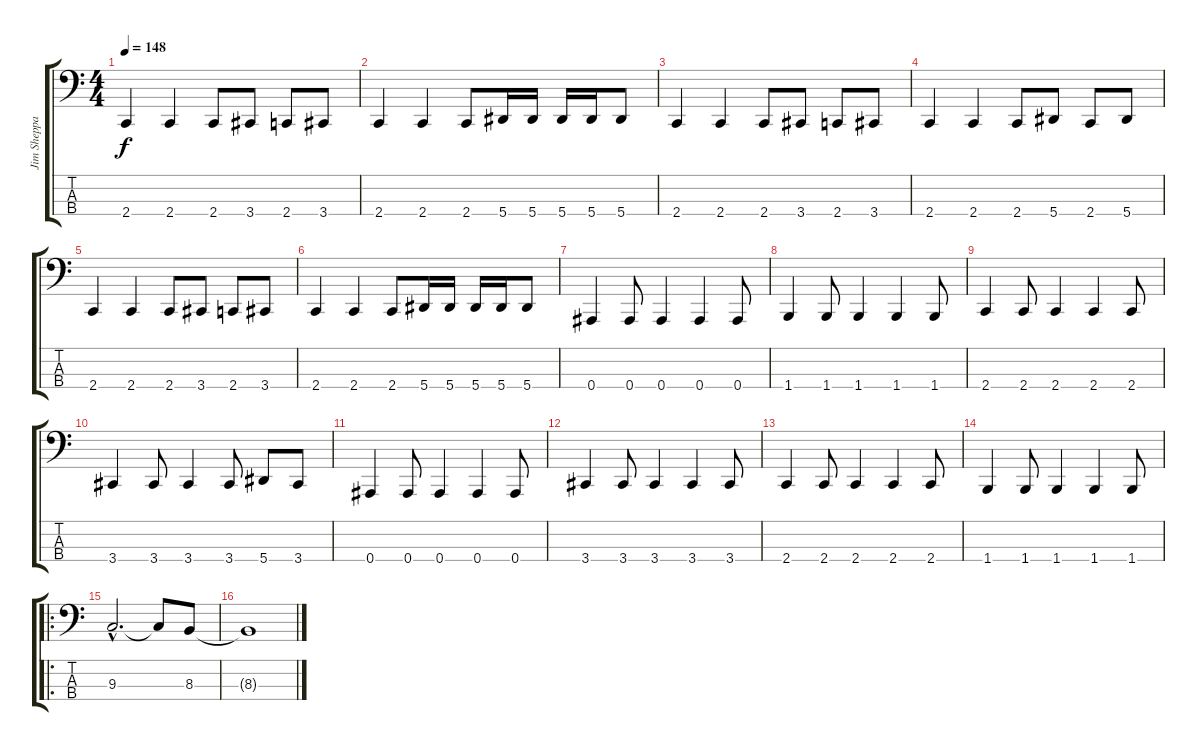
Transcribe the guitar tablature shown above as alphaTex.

\track ("Jim Sheppard" "Jim Sheppa") {instrument electricbasspick}
\staff {score tabs}
\tuning (Db2 Ab1 Eb1 Bb0) {hide}
\ts (4 4)
\tempo 148
\clef f4
\ks c
2.4.4{dy f} 2.4.4 2.4.8 3.4.8 2.4.8 3.4.8 |
2.4.4 2.4.4 2.4.8 5.4.16 5.4.16 5.4.16 5.4.16 5.4.8 |
2.4.4 2.4.4 2.4.8 3.4.8 2.4.8 3.4.8 |
2.4.4 2.4.4 2.4.8 5.4.8 2.4.8 5.4.8 |
2.4.4 2.4.4 2.4.8 3.4.8 2.4.8 3.4.8 |
2.4.4 2.4.4 2.4.8 5.4.16 5.4.16 5.4.16 5.4.16 5.4.8 |
0.4.4 0.4.8 0.4.4 0.4.4 0.4.8 |
1.4.4 1.4.8 1.4.4 1.4.4 1.4.8 |
2.4.4 2.4.8 2.4.4 2.4.4 2.4.8 |
3.4.4 3.4.8 3.4.4 3.4.8 5.4.8 3.4.8 |
0.4.4 0.4.8 0.4.4 0.4.4 0.4.8 |
3.4.4 3.4.8 3.4.4 3.4.4 3.4.8 |
2.4.4 2.4.8 2.4.4 2.4.4 2.4.8 |
1.4.4 1.4.8 1.4.4 1.4.4 1.4.8 |
\ro
9.3{hac}.2{d} 9.3{t}.8 8.3.8 |
8.3{t}.1
